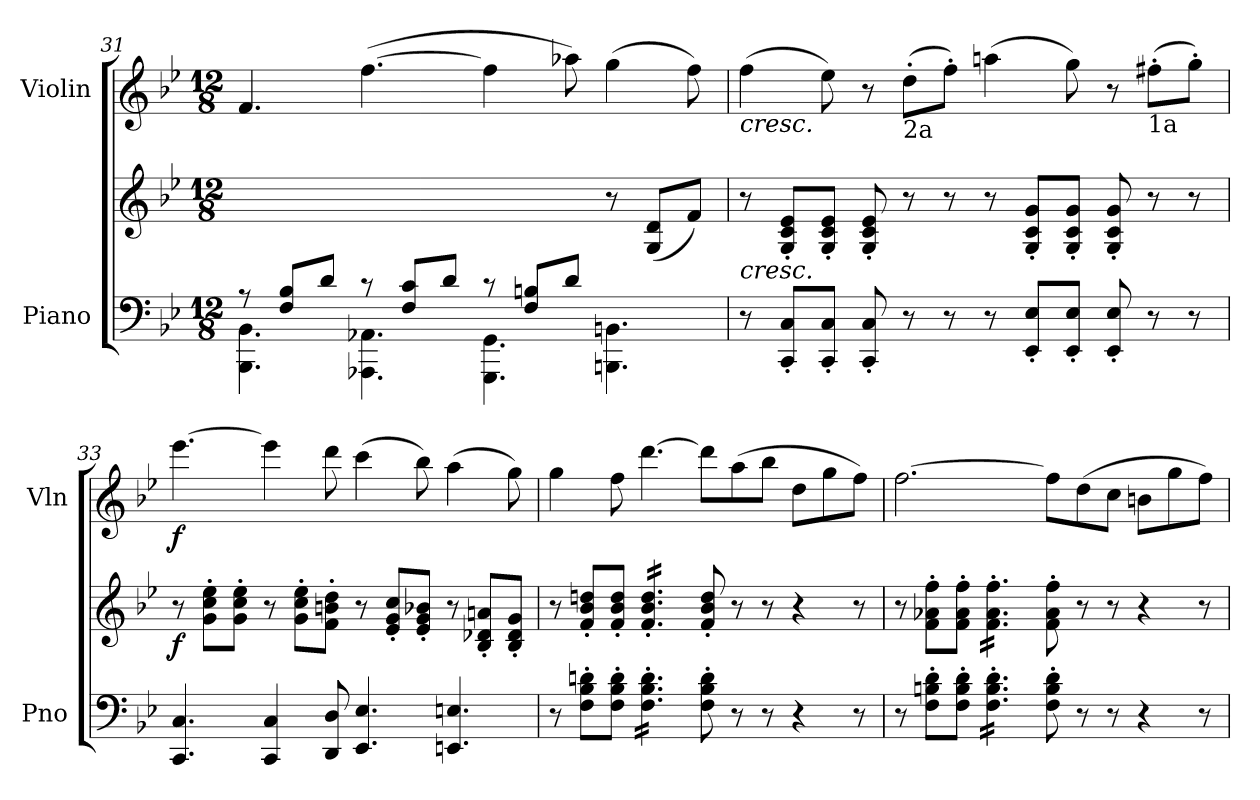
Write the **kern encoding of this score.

**kern	**kern	**dynam	**kern	**dynam
*part2	*part2	*part2	*part1	*part1
*staff3	*staff2	*staff2/3	*staff1	*staff1
*I"Piano	*	*	*I"Violin	*
*I'Pno	*	*	*I'Vln	*
*clefF4	*clefG2	*	*clefG2	*
*k[b-e-]	*k[b-e-]	*	*k[b-e-]	*
*M12/8	*M12/8	*	*M12/8	*
=31	=31	=31	=31	=31
*^	*	*	*	*
8r	4.BBB-\ 4.BB-\	8ryy	.	4.f/	.
8F/ 8B-/L	.	8ryy	.	.	.
8d/J	.	8ryy	.	.	.
8r	4.AAA-X\ 4.AA-X\	8ryy	.	(>[4.ff\	.
8F/ 8c/L	.	8ryy	.	.	.
8d/J	.	8ryy	.	.	.
8r	4.GGG\ 4.GG\	8ryy	.	4ff\]	.
8F/ 8Bn/L	.	8ryy	.	.	.
8d/J	.	8ryy	.	8aa-X\)	.
8ryy	4.BBBn\ 4.BBn\	8r	.	(>4gg\	.
4ryy	.	(<8G/ 8d/L	.	.	.
.	.	8f/J)	.	8ff\)	.
*v	*v	*	*	*	*
!!LO:LB:g=z
=32	=32	=32	=32	=32
!	!	!	!LO:TX:b:i:t=cresc.	!
!	!LO:TX:b:i:t=cresc.	!	!	!
8r	8r	.	(>4ff\	.
8CC/' 8C/'L	8G/' 8c/' 8e-/'L	.	.	.
8CC/' 8C/'J	8G/' 8c/' 8e-/'J	.	8ee-\)	.
8CC/' 8C/'	8G/' 8c/' 8e-/'	.	8r	.
!	!	!	!LO:TX:b:t=2a	!
8r	8r	.	(>8dd'\L	.
8r	8r	.	8ff'\J)	.
8r	8r	.	(>4aan\	.
8EE-/' 8E-/'L	8G/' 8c/' 8g/'L	.	.	.
8EE-/' 8E-/'J	8G/' 8c/' 8g/'J	.	8gg\)	.
8EE-/' 8E-/'	8G/' 8c/' 8g/'	.	8r	.
!	!	!	!LO:TX:b:t=1a	!
8r	8r	.	(>8ff#X'\L	.
8r	8r	.	8gg'\J)	.
=33	=33	=33	=33	=33
!	!	!LO:DY:b	!	!LO:DY:b
4.CC/ 4.C/	8r	f	[4.eee-\	f
.	8g\' 8cc\' 8ee-\'L	.	.	.
.	8g\' 8cc\' 8ee-\'J	.	.	.
4CC/ 4C/	8r	.	4eee-\]	.
.	8g\' 8cc\' 8ee-\'L	.	.	.
8DD/ 8D/	8f\' 8bn\' 8dd\'J	.	8ddd\	.
4.EE-/ 4.E-/	8r	.	(>4ccc\	.
.	8e-/' 8g/' 8cc/'L	.	.	.
.	8e-/' 8g/' 8b-X/'J	.	8bb-\)	.
4.EEn/ 4.En/	8r	.	(>4aa\	.
.	8B-/' 8d-X/' 8an/'L	.	.	.
.	8B-/' 8d-/' 8g/'J	.	8gg\)	.
=34	=34	=34	=34	=34
8r	8r	.	4gg\	.
8F\' 8B-\' 8dn\'L	8f/' 8b-/' 8ddn/'L	.	.	.
8F\' 8B-\' 8d\'J	8f/' 8b-/' 8dd/'J	.	8ff\	.
*tremolo	*	*	*	*
*	*tremolo	*	*	*
16F\' 16B-\' 16d\'LL	16f/' 16b-/' 16dd/'LL	.	[4.ddd\	.
16F\' 16B-\' 16d\'	16f/' 16b-/' 16dd/'	.	.	.
16F\' 16B-\' 16d\'	16f/' 16b-/' 16dd/'	.	.	.
16F\' 16B-\' 16d\'	16f/' 16b-/' 16dd/'	.	.	.
16F\' 16B-\' 16d\'	16f/' 16b-/' 16dd/'	.	.	.
16F\' 16B-\' 16d\'JJ	16f/' 16b-/' 16dd/'JJ	.	.	.
*	*Xtremolo	*	*	*
*Xtremolo	*	*	*	*
8F\' 8B-\' 8d\'	8f/' 8b-/' 8dd/'	.	8ddd\L]	.
8r	8r	.	(>8aa\	.
8r	8r	.	8bb-\J	.
4r	4r	.	8dd\L	.
.	.	.	8gg\	.
8r	8r	.	8ff\J)	.
!!LO:PB:g=z
=35	=35	=35	=35	=35
8r	8r	.	[2.ff\	.
8F\' 8Bn\' 8d\'L	8f\' 8a-X\' 8ff\'L	.	.	.
8F\' 8B\' 8d\'J	8f\' 8a-\' 8ff\'J	.	.	.
*tremolo	*	*	*	*
*	*tremolo	*	*	*
16F\' 16B\' 16d\'LL	16f\' 16a-\' 16ff\'LL	.	.	.
16F\' 16B\' 16d\'	16f\' 16a-\' 16ff\'	.	.	.
16F\' 16B\' 16d\'	16f\' 16a-\' 16ff\'	.	.	.
16F\' 16B\' 16d\'	16f\' 16a-\' 16ff\'	.	.	.
16F\' 16B\' 16d\'	16f\' 16a-\' 16ff\'	.	.	.
16F\' 16B\' 16d\'JJ	16f\' 16a-\' 16ff\'JJ	.	.	.
*	*Xtremolo	*	*	*
*Xtremolo	*	*	*	*
8F\' 8B\' 8d\'	8f\' 8a-\' 8ff\'	.	8ff\L]	.
8r	8r	.	(>8dd\	.
8r	8r	.	8cc\J	.
4r	4r	.	8bn\L	.
.	.	.	8gg\	.
8r	8r	.	8ff\J)	.
=	=	=	=	=
*-	*-	*-	*-	*-
